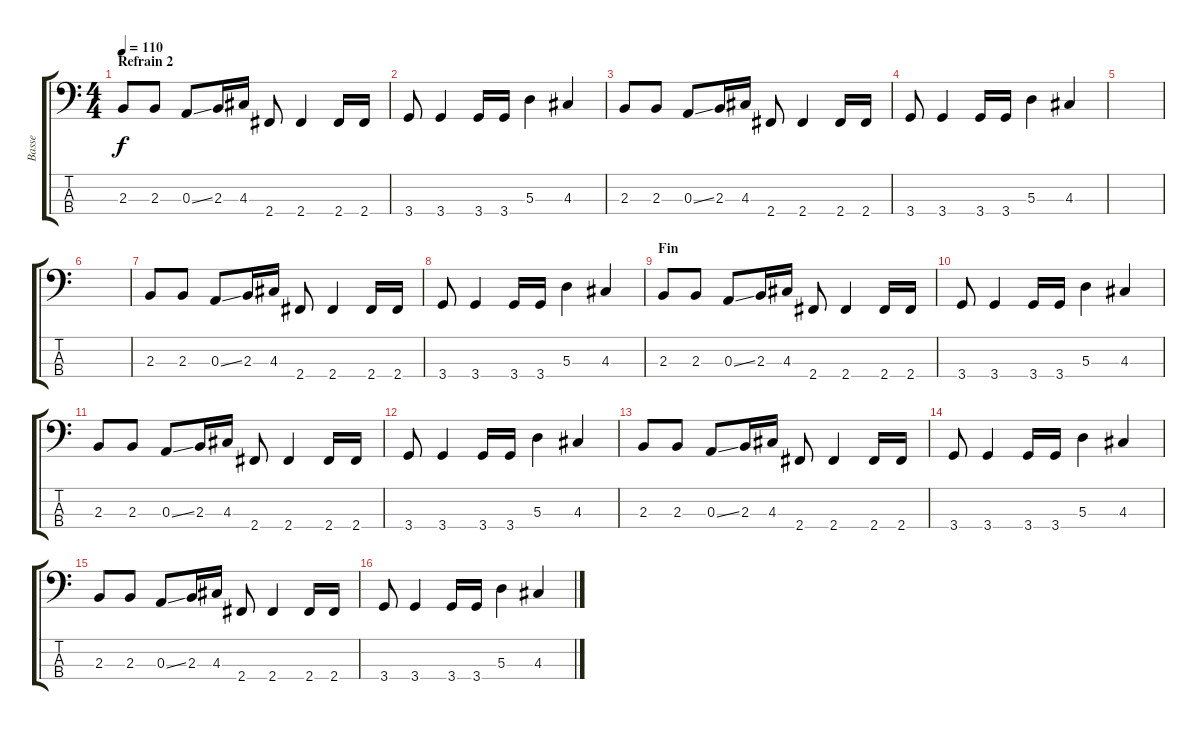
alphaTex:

\track ("Basse" "Basse") {instrument electricbasspick}
\staff {score tabs}
\tuning (G2 D2 A1 E1) {hide}
\ts (4 4)
\section ("" "Refrain 2")
\tempo 110
\clef f4
\ks c
2.3.8{dy f} 2.3.8 0.3{ss}.8 2.3.16 4.3.16 2.4.8 2.4.4 2.4.16 2.4.16 |
3.4.8 3.4.4 3.4.16 3.4.16 5.3.4 4.3.4 |
2.3.8 2.3.8 0.3{ss}.8 2.3.16 4.3.16 2.4.8 2.4.4 2.4.16 2.4.16 |
3.4.8 3.4.4 3.4.16 3.4.16 5.3.4 4.3.4 |
|
|
2.3.8 2.3.8 0.3{ss}.8 2.3.16 4.3.16 2.4.8 2.4.4 2.4.16 2.4.16 |
3.4.8 3.4.4 3.4.16 3.4.16 5.3.4 4.3.4 |
\section ("" "Fin")
2.3.8 2.3.8 0.3{ss}.8 2.3.16 4.3.16 2.4.8 2.4.4 2.4.16 2.4.16 |
3.4.8 3.4.4 3.4.16 3.4.16 5.3.4 4.3.4 |
2.3.8 2.3.8 0.3{ss}.8 2.3.16 4.3.16 2.4.8 2.4.4 2.4.16 2.4.16 |
3.4.8 3.4.4 3.4.16 3.4.16 5.3.4 4.3.4 |
2.3.8 2.3.8 0.3{ss}.8 2.3.16 4.3.16 2.4.8 2.4.4 2.4.16 2.4.16 |
3.4.8 3.4.4 3.4.16 3.4.16 5.3.4 4.3.4 |
2.3.8 2.3.8 0.3{ss}.8 2.3.16 4.3.16 2.4.8 2.4.4 2.4.16 2.4.16 |
3.4.8 3.4.4 3.4.16 3.4.16 5.3.4 4.3.4
